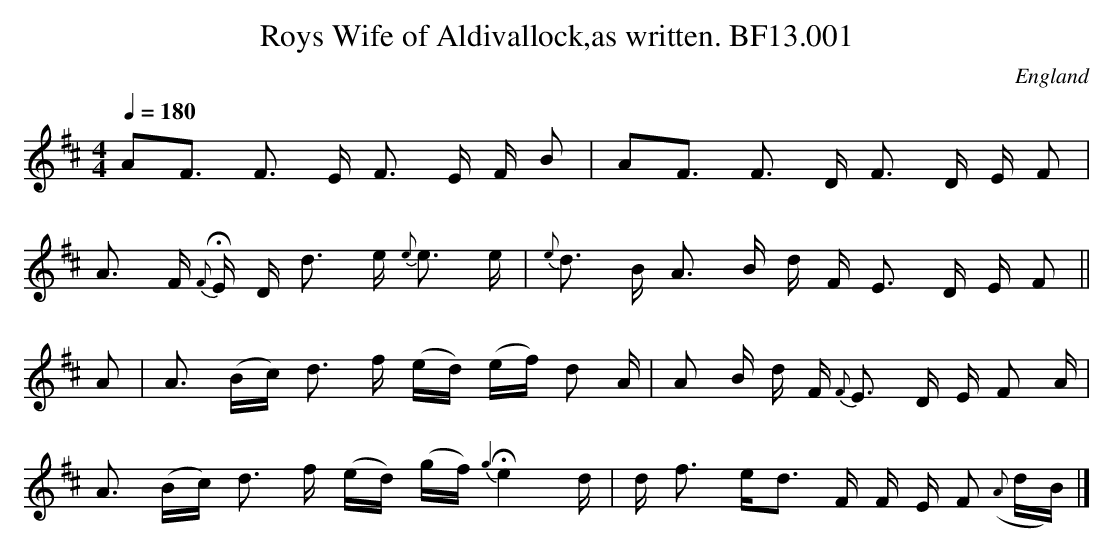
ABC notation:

X:1
T:Roys Wife of Aldivallock,as written. BF13.001
M:4/4
L:1/16
Q:1/4=180
O:England
K:D major
A2F3 F3 E F3 E F B2|A2F3 F3 D F3 D E F2|!
A3 F  {F}HE D d3 e {e}e3 e|{e}d3 B A3 B d F E3 D E F2||!
A2|A3 (Bc) d3 f (ed) (ef) d2 A|A2 B d F {F} E3 D E F2 A|!
A3 (Bc) d3 f (ed) (gf) {g4}He4 d|d f3 ed3 F F E F2 ({A}dB)|]
